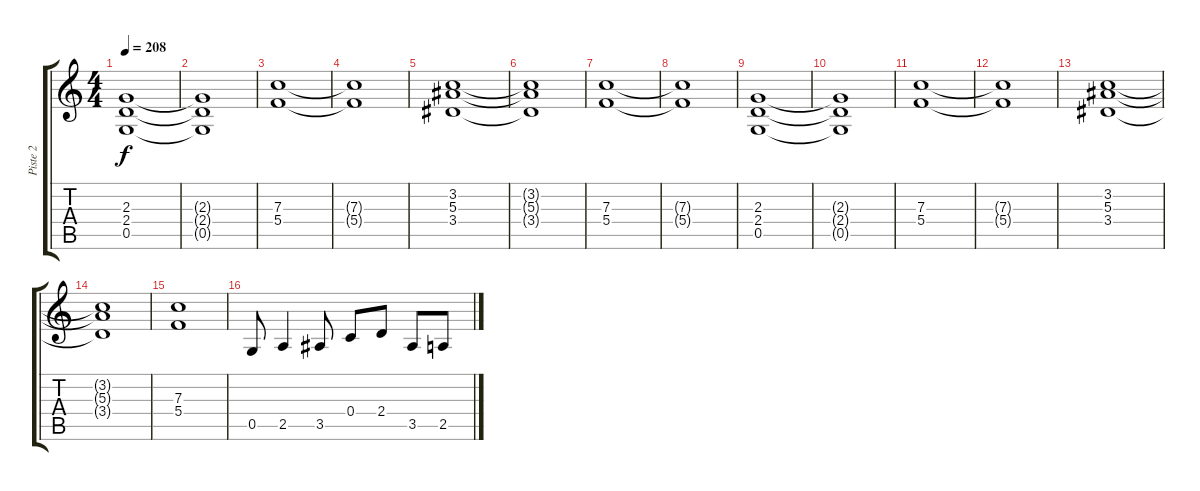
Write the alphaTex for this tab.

\track ("Piste 2" "Piste 2") {instrument distortionguitar}
\staff {score tabs}
\tuning (D4 A3 F3 C3 G2 D2) {hide}
\ts (4 4)
\tempo 208
\clef g2
\ks c
(2.3 2.4 0.5).1{dy f} |
(2.3{t} 2.4{t} 0.5{t}).1 |
(7.3 5.4).1 |
(7.3{t} 5.4{t}).1 |
(3.2 5.3 3.4).1 |
(3.2{t} 5.3{t} 3.4{t}).1 |
(7.3 5.4).1 |
(7.3{t} 5.4{t}).1 |
(2.3 2.4 0.5).1 |
(2.3{t} 2.4{t} 0.5{t}).1 |
(7.3 5.4).1 |
(7.3{t} 5.4{t}).1 |
(3.2 5.3 3.4).1 |
(3.2{t} 5.3{t} 3.4{t}).1 |
(7.3 5.4).1 |
0.5.8 2.5.4 3.5.8 0.4.8 2.4.8 3.5.8 2.5.8
